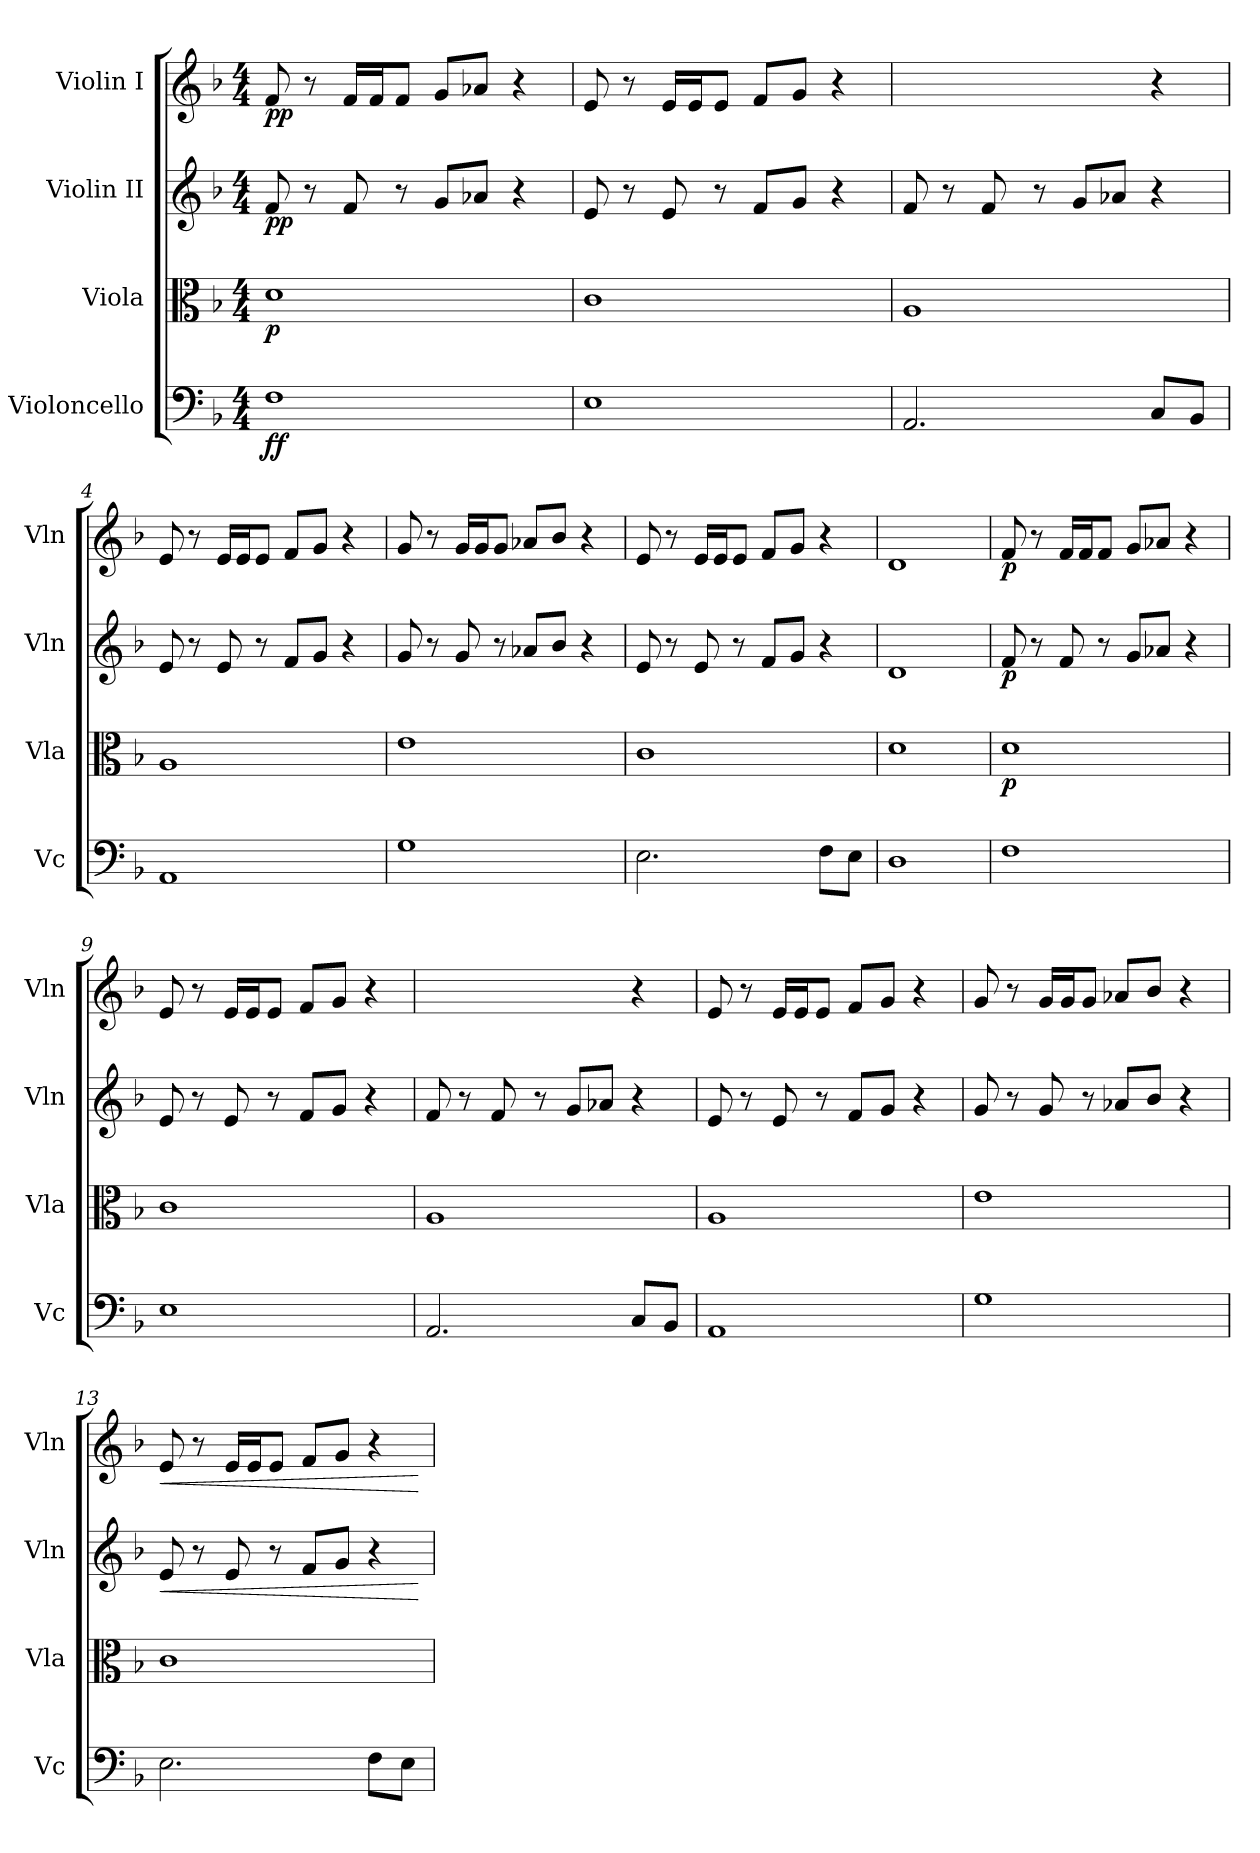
**kern	**dynam	**kern	**dynam	**kern	**dynam	**kern	**dynam
*part4	*part4	*part3	*part3	*part2	*part2	*part1	*part1
*staff4	*staff4	*staff3	*staff3	*staff2	*staff2	*staff1	*staff1
*I"Violoncello	*	*I"Viola	*	*I"Violin II	*	*I"Violin I	*
*I'Vc	*	*I'Vla	*	*I'Vln	*	*I'Vln	*
*clefF4	*	*clefC3	*	*clefG2	*	*clefG2	*
*k[b-]	*	*k[b-]	*	*k[b-]	*	*k[b-]	*
*M4/4	*	*M4/4	*	*M4/4	*	*M4/4	*
=1	=1	=1	=1	=1	=1	=1	=1
!	!LO:DY:b	!	!LO:DY:b	!	!LO:DY:b	!	!LO:DY:b
1F	ff	1d	p	8f/	pp	8f/	pp
.	.	.	.	8r	.	8r	.
.	.	.	.	8f/	.	16f/LL	.
.	.	.	.	.	.	16f/J	.
.	.	.	.	8r	.	8f/J	.
.	.	.	.	8g/L	.	8g/L	.
.	.	.	.	8a-X/J	.	8a-X/J	.
.	.	.	.	4r	.	4r	.
=2	=2	=2	=2	=2	=2	=2	=2
1E	.	1c	.	8e/	.	8e/	.
.	.	.	.	8r	.	8r	.
.	.	.	.	8e/	.	16e/LL	.
.	.	.	.	.	.	16e/J	.
.	.	.	.	8r	.	8e/J	.
.	.	.	.	8f/L	.	8f/L	.
.	.	.	.	8g/J	.	8g/J	.
.	.	.	.	4r	.	4r	.
=3	=3	=3	=3	=3	=3	=3	=3
2.AA/	.	1A	.	8f/	.	8f/yy	.
.	.	.	.	8r	.	8ryy	.
.	.	.	.	8f/	.	16f/LLyy	.
.	.	.	.	.	.	16f/Jyy	.
.	.	.	.	8r	.	8f/Jyy	.
.	.	.	.	8g/L	.	8g/Lyy	.
.	.	.	.	8a-X/J	.	8a-X/Jyy	.
8C/L	.	.	.	4r	.	4r	.
8BB-/J	.	.	.	.	.	.	.
=4	=4	=4	=4	=4	=4	=4	=4
1AA	.	1A	.	8e/	.	8e/	.
.	.	.	.	8r	.	8r	.
.	.	.	.	8e/	.	16e/LL	.
.	.	.	.	.	.	16e/J	.
.	.	.	.	8r	.	8e/J	.
.	.	.	.	8f/L	.	8f/L	.
.	.	.	.	8g/J	.	8g/J	.
.	.	.	.	4r	.	4r	.
!!LO:LB:g=z
=5	=5	=5	=5	=5	=5	=5	=5
1G	.	1e	.	8g/	.	8g/	.
.	.	.	.	8r	.	8r	.
.	.	.	.	8g/	.	16g/LL	.
.	.	.	.	.	.	16g/J	.
.	.	.	.	8r	.	8g/J	.
.	.	.	.	8a-X/L	.	8a-X/L	.
.	.	.	.	8b-/J	.	8b-/J	.
.	.	.	.	4r	.	4r	.
=6	=6	=6	=6	=6	=6	=6	=6
2.E\	.	1c	.	8e/	.	8e/	.
.	.	.	.	8r	.	8r	.
.	.	.	.	8e/	.	16e/LL	.
.	.	.	.	.	.	16e/J	.
.	.	.	.	8r	.	8e/J	.
.	.	.	.	8f/L	.	8f/L	.
.	.	.	.	8g/J	.	8g/J	.
8F\L	.	.	.	4r	.	4r	.
8E\J	.	.	.	.	.	.	.
=7	=7	=7	=7	=7	=7	=7	=7
1D	.	1d	.	1d	.	1d	.
=8	=8	=8	=8	=8	=8	=8	=8
!	!	!	!LO:DY:b	!	!LO:DY:b	!	!LO:DY:b
1F	.	1d	p	8f/	p	8f/	p
.	.	.	.	8r	.	8r	.
.	.	.	.	8f/	.	16f/LL	.
.	.	.	.	.	.	16f/J	.
.	.	.	.	8r	.	8f/J	.
.	.	.	.	8g/L	.	8g/L	.
.	.	.	.	8a-X/J	.	8a-X/J	.
.	.	.	.	4r	.	4r	.
=9	=9	=9	=9	=9	=9	=9	=9
1E	.	1c	.	8e/	.	8e/	.
.	.	.	.	8r	.	8r	.
.	.	.	.	8e/	.	16e/LL	.
.	.	.	.	.	.	16e/J	.
.	.	.	.	8r	.	8e/J	.
.	.	.	.	8f/L	.	8f/L	.
.	.	.	.	8g/J	.	8g/J	.
.	.	.	.	4r	.	4r	.
!!LO:LB:g=z
=10	=10	=10	=10	=10	=10	=10	=10
2.AA/	.	1A	.	8f/	.	8f/yy	.
.	.	.	.	8r	.	8ryy	.
.	.	.	.	8f/	.	16f/LLyy	.
.	.	.	.	.	.	16f/Jyy	.
.	.	.	.	8r	.	8f/Jyy	.
.	.	.	.	8g/L	.	8g/Lyy	.
.	.	.	.	8a-X/J	.	8a-X/Jyy	.
8C/L	.	.	.	4r	.	4r	.
8BB-/J	.	.	.	.	.	.	.
=11	=11	=11	=11	=11	=11	=11	=11
1AA	.	1A	.	8e/	.	8e/	.
.	.	.	.	8r	.	8r	.
.	.	.	.	8e/	.	16e/LL	.
.	.	.	.	.	.	16e/J	.
.	.	.	.	8r	.	8e/J	.
.	.	.	.	8f/L	.	8f/L	.
.	.	.	.	8g/J	.	8g/J	.
.	.	.	.	4r	.	4r	.
=12	=12	=12	=12	=12	=12	=12	=12
1G	.	1e	.	8g/	.	8g/	.
.	.	.	.	8r	.	8r	.
.	.	.	.	8g/	.	16g/LL	.
.	.	.	.	.	.	16g/J	.
.	.	.	.	8r	.	8g/J	.
.	.	.	.	8a-X/L	.	8a-X/L	.
.	.	.	.	8b-/J	.	8b-/J	.
.	.	.	.	4r	.	4r	.
=13	=13	=13	=13	=13	=13	=13	=13
!	!	!	!	!	!LO:HP:b	!	!LO:HP:b
2.E\	.	1c	.	8e/	<	8e/	<
.	.	.	.	8r	.	8r	.
.	.	.	.	8e/	.	16e/LL	.
.	.	.	.	.	.	16e/J	.
.	.	.	.	8r	.	8e/J	.
.	.	.	.	8f/L	.	8f/L	.
.	.	.	.	8g/J	.	8g/J	.
8F\L	.	.	.	4r	.	4r	.
8E\J	.	.	.	.	.	.	.
.	.	.	.	.	[	.	[
=	=	=	=	=	=	=	=
*-	*-	*-	*-	*-	*-	*-	*-
